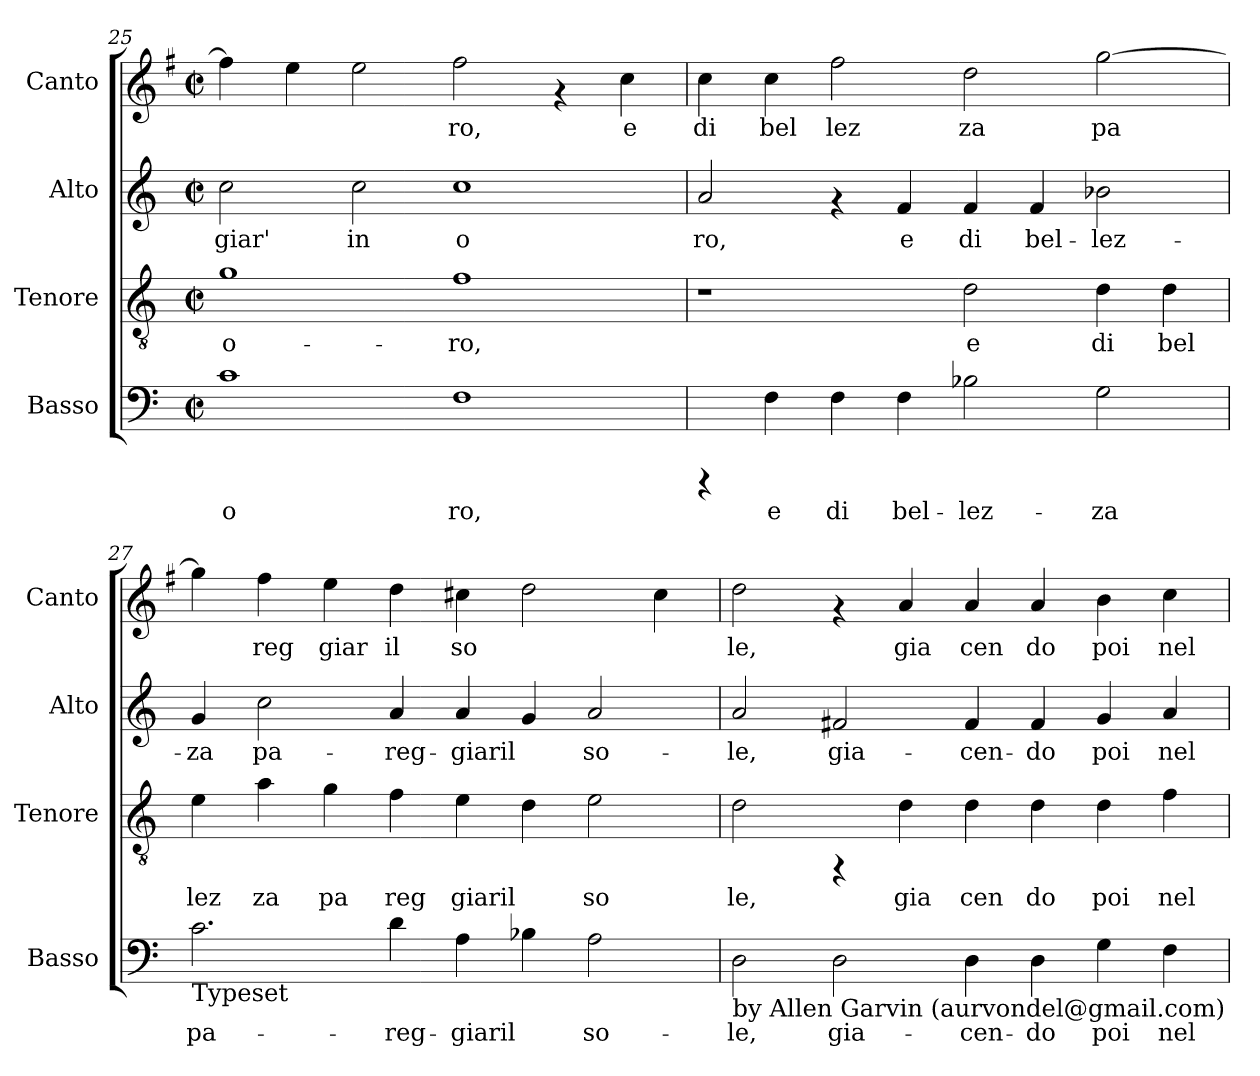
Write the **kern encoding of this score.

**kern	**text	**kern	**text	**kern	**text	**kern	**text
*part4	*part4	*part3	*part3	*part2	*part2	*part1	*part1
*staff4	*staff4	*staff3	*staff3	*staff2	*staff2	*staff1	*staff1
*I"Basso	*	*I"Tenore	*	*I"Alto	*	*I"Canto	*
*I'Basso	*	*I'Tenore	*	*I'Alto	*	*I'Canto	*
*clefF4	*	*clefGv2	*	*clefG2	*	*clefG2	*
*	*	*	*	*	*	*ITrd-3c-5	*
*k[]	*	*k[]	*	*k[]	*	*k[]	*
*C:	*	*C:	*	*C:	*	*C:	*
*M2/2	*	*M2/2	*	*M2/2	*	*M2/2	*
*met(c|)	*	*met(c|)	*	*met(c|)	*	*met(c|)	*
=25	=25	=25	=25	=25	=25	=25	=25
!	!LO:LY:b:cj	!	!LO:LY:b	!	!LO:LY:b:cj	!	!LO:LY:b:cj
1c	o	1g	o-	2cc\	giar'	4bb\]	.
!	!	!	!	!	!	!	!LO:LY:b:cj
.	.	.	.	.	.	4aa\	.
!	!	!	!	!	!LO:LY:b:cj	!	!LO:LY:b:cj
.	.	.	.	2cc\	in	2aa\	.
!	!LO:LY:b:cj	!	!LO:LY:b	!	!LO:LY:b:cj	!	!LO:LY:b:cj
1F	ro,	1f	-ro,	1cc	o	2bb\	ro,
.	.	.	.	.	.	4rf	.
!	!	!	!	!	!	!	!LO:LY:b:cj
.	.	.	.	.	.	4ff\	e
!!LO:PB:g=z
=26	=26	=26	=26	=26	=26	=26	=26
!	!	!	!	!	!LO:LY:b:cj	!	!LO:LY:b:cj
4rCCC	.	1r	.	2a/	ro,	4ff\	di
!	!LO:LY:b:cj	!	!	!	!	!	!LO:LY:b:cj
4F\	e	.	.	.	.	4ff\	bel
!	!LO:LY:b:cj	!	!	!	!	!	!LO:LY:b:cj
4F\	di	.	.	4rf	.	2bb\	lez
!	!LO:LY:b:cj	!	!	!	!LO:LY:b:cj	!	!
4F\	bel-	.	.	4f/	e	.	.
!	!LO:LY:b:cj	!	!LO:LY:b	!	!LO:LY:b:cj	!	!LO:LY:b:cj
2B-X\	-lez-	2d\	e	4f/	di	2gg\	za
!	!	!	!	!	!LO:LY:b:cj	!	!
.	.	.	.	4f/	bel-	.	.
!	!LO:LY:b:cj	!	!LO:LY:b	!	!LO:LY:b:cj	!	!LO:LY:b:cj
2G\	-za	4d\	di	2b-X\	-lez-	[>2ccc\	pa
!	!	!	!LO:LY:b	!	!	!	!
.	.	4d\	bel	.	.	.	.
=27	=27	=27	=27	=27	=27	=27	=27
!LO:TX:b:t=Typeset	!	!	!	!	!	!	!
!	!LO:LY:b:cj	!	!LO:LY:b	!	!LO:LY:b:cj	!	!LO:LY:b:cj
2.c\	pa-	4e\	lez	4g/	-za	4ccc\]	.
!	!	!	!LO:LY:b	!	!LO:LY:b:cj	!	!LO:LY:b:cj
.	.	4a\	za	2cc\	pa-	4bb\	reg
!	!	!	!LO:LY:b	!	!	!	!LO:LY:b:cj
.	.	4g\	pa	.	.	4aa\	giar
!	!LO:LY:b:cj	!	!LO:LY:b	!	!LO:LY:b:cj	!	!LO:LY:b:cj
4d\	-reg-	4f\	reg	4a/	-reg-	4gg\	il
!	!LO:LY:b:cj	!	!LO:LY:b	!	!LO:LY:b:cj	!	!LO:LY:b:cj
4A\	-giaril	4e\	giaril	4a/	-giaril	4ff#X\	so
!	!LO:LY:b:cj	!	!LO:LY:b	!	!LO:LY:b:cj	!	!LO:LY:b:cj
4B-X\	.	4d\	.	4g/	.	2gg\	.
!	!LO:LY:b:cj	!	!LO:LY:b	!	!LO:LY:b:cj	!	!
2A\	so-	2e\	so	2a/	so-	.	.
!	!	!	!	!	!	!	!LO:LY:b:cj
.	.	.	.	.	.	4ff#\	.
=28	=28	=28	=28	=28	=28	=28	=28
!LO:TX:b:t=by Allen Garvin (aurvondel@gmail.com)	!	!	!	!	!	!	!
!	!LO:LY:b:cj	!	!LO:LY:b	!	!LO:LY:b:cj	!	!LO:LY:b:cj
2D\	-le,	2d\	le,	2a/	-le,	2gg\	le,
!	!LO:LY:b:cj	!	!	!	!LO:LY:b:cj	!	!
2D\	gia-	4rFF	.	2f#X/	gia-	4rf	.
!	!	!	!LO:LY:b	!	!	!	!LO:LY:b:cj
.	.	4d\	gia	.	.	4dd/	gia
!	!LO:LY:b:cj	!	!LO:LY:b	!	!LO:LY:b:cj	!	!LO:LY:b:cj
4D\	-cen-	4d\	cen	4f#/	-cen-	4dd/	cen
!	!LO:LY:b:cj	!	!LO:LY:b	!	!LO:LY:b:cj	!	!LO:LY:b:cj
4D\	-do	4d\	do	4f#/	-do	4dd/	do
!	!LO:LY:b:cj	!	!LO:LY:b	!	!LO:LY:b:cj	!	!LO:LY:b:cj
4G\	poi	4d\	poi	4g/	poi	4ee\	poi
!	!LO:LY:b:cj	!	!LO:LY:b	!	!LO:LY:b:cj	!	!LO:LY:b:cj
4F\	nel	4f\	nel	4a/	nel	4ff\	nel
=	=	=	=	=	=	=	=
*-	*-	*-	*-	*-	*-	*-	*-
